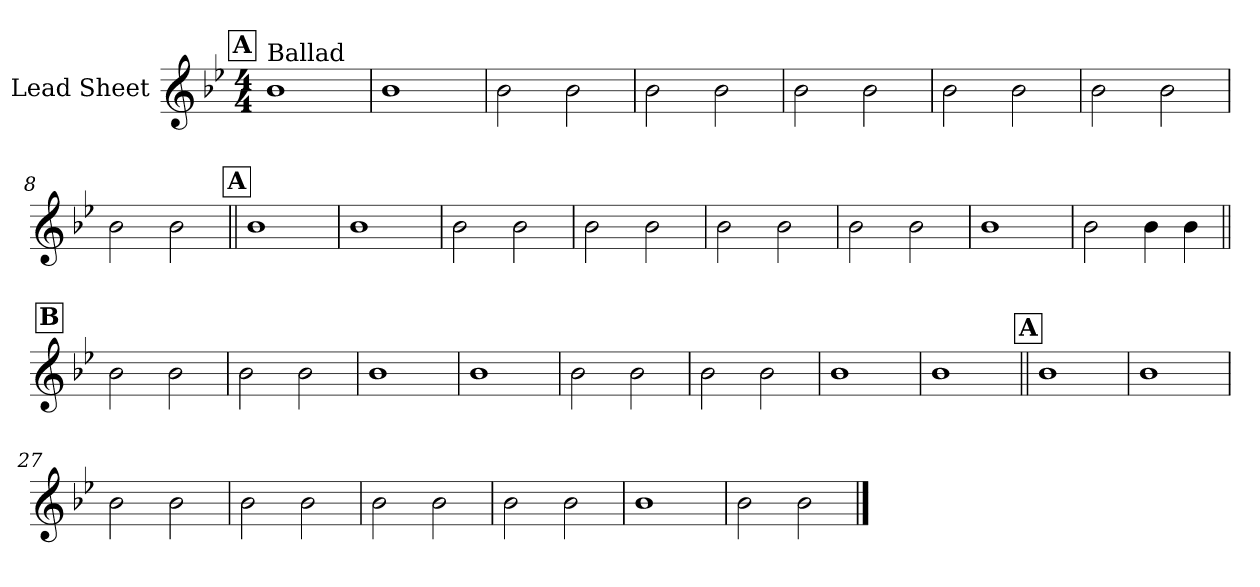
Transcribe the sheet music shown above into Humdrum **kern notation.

**kern
*part1
*staff1
*I"Lead Sheet
*clefG2
*k[b-e-]
*B-:
*M4/4
!!LO:REH:place=s1:a:fs=14:t=A
=1
!LO:TX:a:t=Ballad
1b-
=2
1b-
=3
2b-\
2b-\
=4
2b-\
2b-\
!!LO:LB:g=z
=5
2b-\
2b-\
=6
2b-\
2b-\
=7
2b-\
2b-\
=8
2b-\
2b-\
!!LO:LB:g=z
!!LO:REH:place=s1:a:fs=14:t=A
=9||
1b-
=10
1b-
=11
2b-\
2b-\
=12
2b-\
2b-\
!!LO:LB:g=z
=13
2b-\
2b-\
=14
2b-\
2b-\
=15
1b-
=16
2b-\
4b-\
4b-\
!!LO:LB:g=z
!!LO:REH:place=s1:a:fs=14:t=B
=17||
2b-\
2b-\
=18
2b-\
2b-\
=19
1b-
=20
1b-
!!LO:LB:g=z
=21
2b-\
2b-\
=22
2b-\
2b-\
=23
1b-
=24
1b-
!!LO:LB:g=z
!!LO:REH:place=s1:a:fs=14:t=A
=25||
1b-
=26
1b-
=27
2b-\
2b-\
=28
2b-\
2b-\
!!LO:LB:g=z
=29
2b-\
2b-\
=30
2b-\
2b-\
=31
1b-
=32
2b-\
2b-\
==
*-
